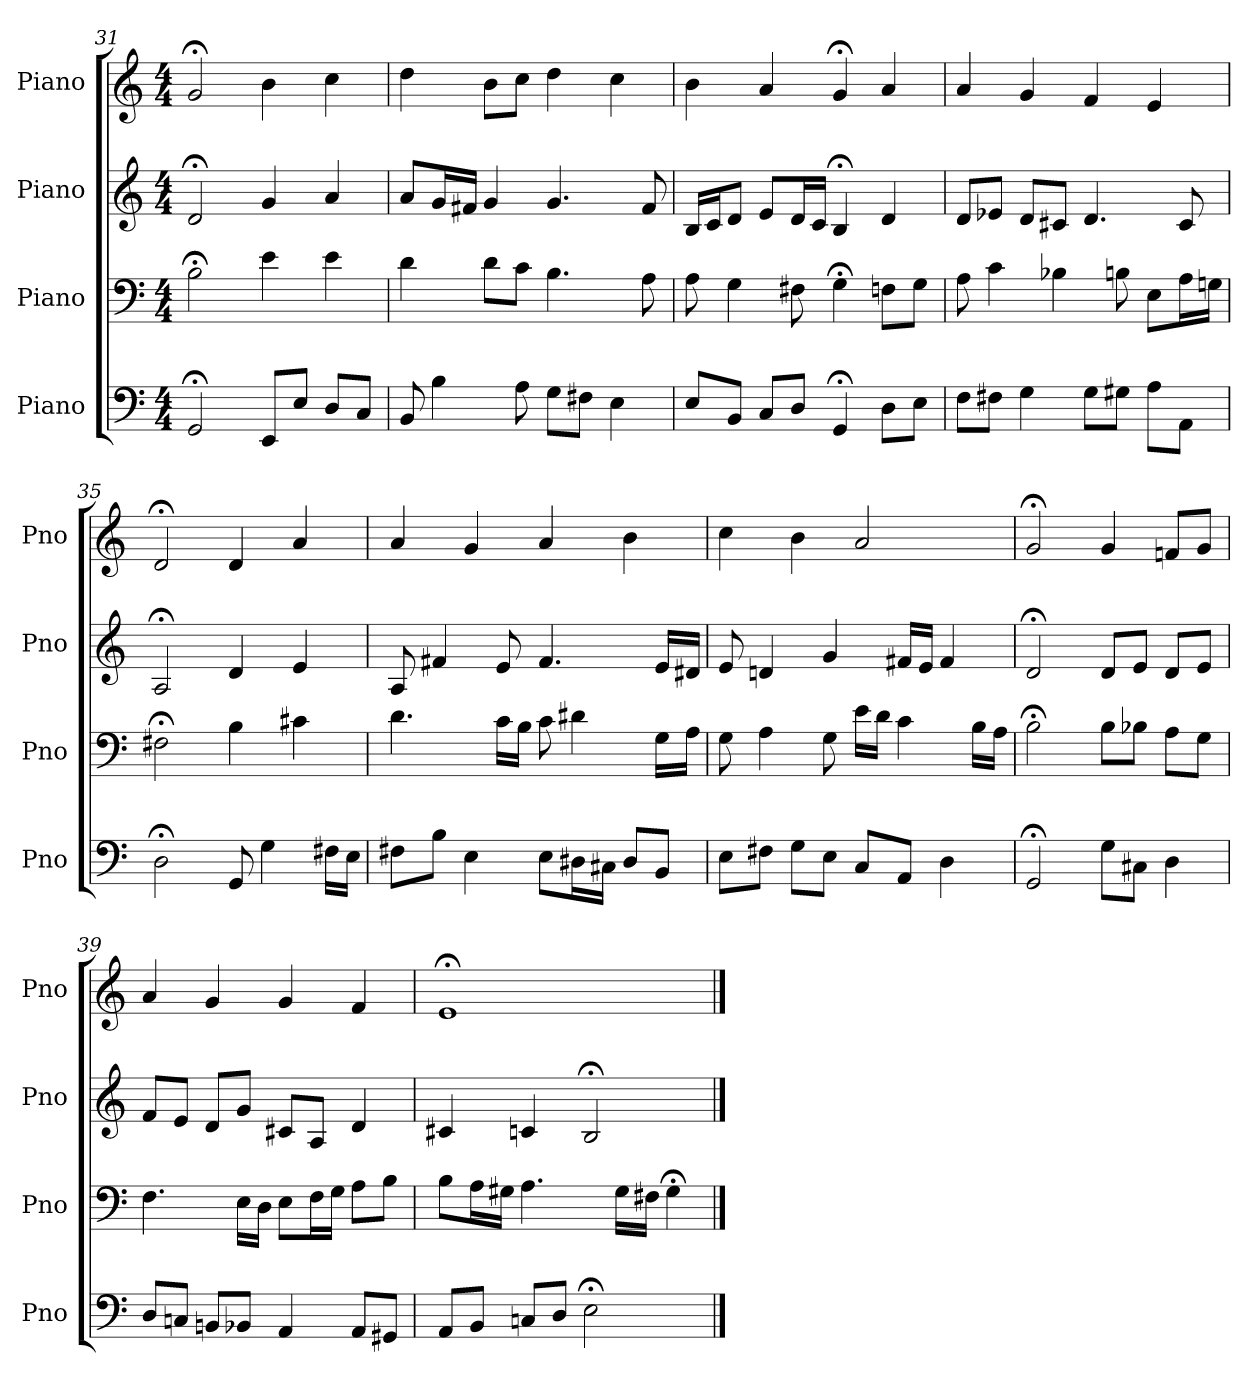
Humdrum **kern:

**kern	**kern	**kern	**kern
*part4	*part3	*part2	*part1
*staff4	*staff3	*staff2	*staff1
*I"Piano	*I"Piano	*I"Piano	*I"Piano
*I'Pno	*I'Pno	*I'Pno	*I'Pno
*clefF4	*clefF4	*clefG2	*clefG2
*k[]	*k[]	*k[]	*k[]
*M4/4	*M4/4	*M4/4	*M4/4
=31	=31	=31	=31
2GG;</	2B;<\	2d;</	2g;</
8EE/L	4e\	4g/	4b\
8E/J	.	.	.
8D/L	4e\	4a/	4cc\
8C/J	.	.	.
=32	=32	=32	=32
8BB/	4d\	8a/L	4dd\
4B\	.	16g/L	.
.	.	16f#X/JJ	.
.	8d\L	4g/	8b\L
8A\	8c\J	.	8cc\J
8G\L	4.B\	4.g/	4dd\
8F#X\J	.	.	.
4E\	.	.	4cc\
.	8A\	8f#/	.
=33	=33	=33	=33
8E/L	8A\	16B/LL	4b\
.	.	16c/J	.
8BB/J	4G\	8d/J	.
8C/L	.	8e/L	4a/
8D/J	8F#X\	16d/L	.
.	.	16c/JJ	.
4GG;</	4G;<\	4B;</	4g;</
8D\L	8Fn\L	4d/	4a/
8E\J	8G\J	.	.
=34	=34	=34	=34
8F\L	8A\	8d/L	4a/
8F#X\J	4c\	8e-X/J	.
4G\	.	8d/L	4g/
.	4B-X\	8c#X/J	.
8G\L	.	4.d/	4f/
8G#X\J	8Bn\	.	.
8A\L	8E\L	.	4e/
8AA\J	16A\L	8c#/	.
.	16Gn\JJ	.	.
=35	=35	=35	=35
2D;<\	2F#X;<\	2A;</	2d;</
8GG/	4B\	4d/	4d/
4G\	.	.	.
.	4c#X\	4e/	4a/
16F#X\LL	.	.	.
16E\JJ	.	.	.
=36	=36	=36	=36
8F#X\L	4.d\	8A/	4a/
8B\J	.	4f#X/	.
4E\	.	.	4g/
.	16c\LL	8e/	.
.	16B\JJ	.	.
8E\L	8c\	4.f#/	4a/
16D#X\L	4d#X\	.	.
16C#X\JJ	.	.	.
8D#/L	.	.	4b\
8BB/J	16G\LL	16e/LL	.
.	16A\JJ	16d#X/JJ	.
=37	=37	=37	=37
8E\L	8G\	8e/	4cc\
8F#X\J	4A\	4dn/	.
8G\L	.	.	4b\
8E\J	8G\	4g/	.
8C/L	16e\LL	.	2a/
.	16d\JJ	.	.
8AA/J	4c\	16f#X/LL	.
.	.	16e/JJ	.
4D\	.	4f#/	.
.	16B\LL	.	.
.	16A\JJ	.	.
=38	=38	=38	=38
2GG;</	2B;<\	2d;</	2g;</
8G\L	8B\L	8d/L	4g/
8C#X\J	8B-X\J	8e/J	.
4D\	8A\L	8d/L	8fn/L
.	8G\J	8e/J	8g/J
=39	=39	=39	=39
8D/L	4.F\	8f/L	4a/
8Cn/J	.	8e/J	.
8BBn/L	.	8d/L	4g/
8BB-X/J	16E\LL	8g/J	.
.	16D\JJ	.	.
4AA/	8E\L	8c#X/L	4g/
.	16F\L	8A/J	.
.	16G\JJ	.	.
8AA/L	8A\L	4d/	4f/
8GG#X/J	8B\J	.	.
=40	=40	=40	=40
8AA/L	8B\L	4c#X/	1e;<
8BB/J	16A\L	.	.
.	16G#X\JJ	.	.
8Cn/L	4.A\	4cn/	.
8D/J	.	.	.
2E;<\	.	2B;</	.
.	16G#\LL	.	.
.	16F#X\JJ	.	.
.	4G#;<\	.	.
==	==	==	==
*-	*-	*-	*-
